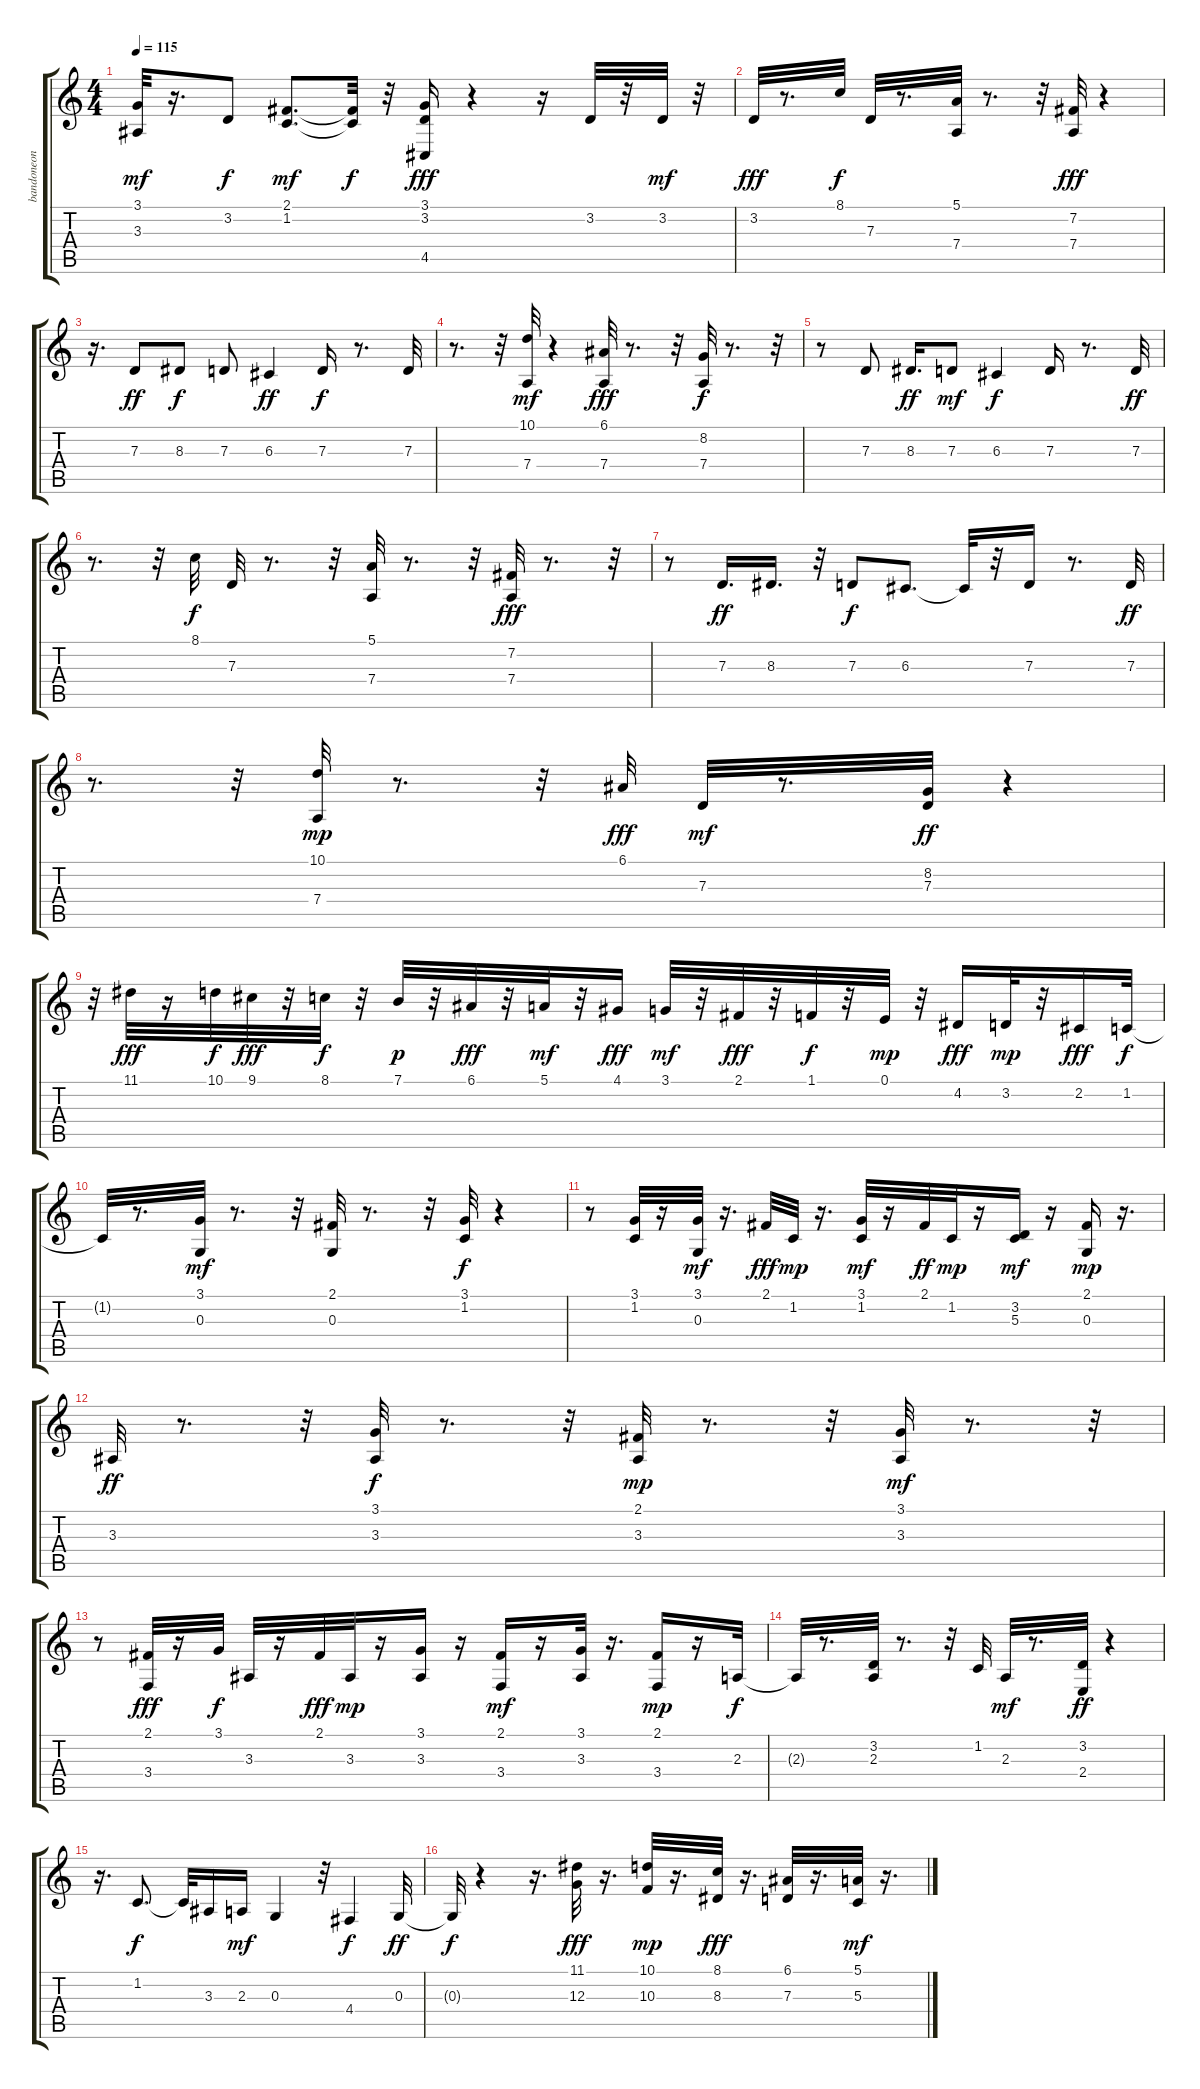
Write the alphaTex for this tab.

\track ("bandoneon" "bandoneon") {instrument tangoaccordion}
\staff {score tabs}
\tuning (E4 B3 G3 D3 A2 E2) {hide}
\ts (4 4)
\tempo 115
\clef g2
\ks c
(3.1 3.3).32{dy mf} r.16{d} 3.2.8{dy f} (2.1 1.2).8{d dy mf} (2.1{t} 1.2{t}).32{dy f} r.32 (3.1 3.2 4.5).16{dy fff} r.4 r.16 3.2.32 r.32 3.2.32{dy mf} r.32 |
3.2.32{dy fff} r.8{d} 8.1.32{dy f} 7.3.32 r.8{d} (5.1 7.4).32 r.8{d} r.32 (7.2 7.4).32{dy fff} r.4 |
r.16{d} 7.3.8{dy ff} 8.3.8{dy f} 7.3.8 6.3.4{dy ff} 7.3.16{dy f} r.8{d} 7.3.32 |
r.8{d} r.32 (10.1 7.4).32{dy mf} r.4 (6.1 7.4).32{dy fff} r.8{d} r.32 (8.2 7.4).32{dy f} r.8{d} r.32 |
r.8 7.3.8 8.3.16{d dy ff} 7.3.8{dy mf} 6.3.4{dy f} 7.3.16 r.8{d} 7.3.32{dy ff} |
r.8{d} r.32 8.1.32{dy f} 7.3.32 r.8{d} r.32 (5.1 7.4).32 r.8{d} r.32 (7.2 7.4).32{dy fff} r.8{d} r.32 |
r.8 7.3.16{d dy ff} 8.3.16{d} r.32 7.3.8{dy f} 6.3.8{d} 6.3{t}.32 r.32 7.3.16 r.8{d} 7.3.32{dy ff} |
r.8{d} r.32 (10.1 7.4).32{dy mp} r.8{d} r.32 6.1.32{dy fff} 7.3.32{dy mf} r.8{d} (8.2 7.3).32{dy ff} r.4 |
r.32 11.1.32{dy fff} r.16 10.1.32{dy f} 9.1.32{dy fff} r.32 8.1.32{dy f} r.32 7.1.32{dy p} r.32 6.1.32{dy fff} r.32 5.1.32{dy mf} r.32 4.1.16{dy fff} 3.1.32{dy mf} r.32 2.1.32{dy fff} r.32 1.1.32{dy f} r.32 0.1.32{dy mp} r.32 4.2.16{dy fff} 3.2.32{dy mp} r.32 2.2.16{dy fff} 1.2.32{dy f} |
1.2{t}.32 r.8{d} (3.1 0.3).32{dy mf} r.8{d} r.32 (2.1 0.3).32 r.8{d} r.32 (3.1 1.2).32{dy f} r.4 |
r.8 (3.1 1.2).32 r.16 (3.1 0.3).32{dy mf} r.16{d} 2.1.32{dy fff} 1.2.32{dy mp} r.16{d} (3.1 1.2).32{dy mf} r.16 2.1.32{dy ff} 1.2.32{dy mp} r.16 (3.2 5.3).16{dy mf} r.16 (2.1 0.3).16{dy mp} r.16{d} |
3.3.32{dy ff} r.8{d} r.32 (3.1 3.3).32{dy f} r.8{d} r.32 (2.1 3.3).32{dy mp} r.8{d} r.32 (3.1 3.3).32{dy mf} r.8{d} r.32 |
r.8 (2.1 3.4).32{dy fff} r.16 3.1.32{dy f} 3.3.32 r.16 2.1.32{dy fff} 3.3.32{dy mp} r.16 (3.1 3.3).16 r.16 (2.1 3.4).16{dy mf} r.16 (3.1 3.3).32 r.16{d} (2.1 3.4).16{dy mp} r.16 2.3.32{dy f} |
2.3{t}.32 r.8{d} (3.2 2.3).32 r.8{d} r.32 1.2.32 2.3.32{dy mf} r.8{d} (3.2 2.4).32{dy ff} r.4 |
r.16{d} 1.2.8{d dy f} 1.2{t}.32 3.3.16 2.3.16{dy mf} 0.3.4 r.32 4.4.4{dy f} 0.3.32{dy ff} |
0.3{t}.32{dy f} r.4 r.16{d} (11.1 12.3).32{dy fff} r.16{d} (10.1 10.3).32{dy mp} r.16{d} (8.1 8.3).32{dy fff} r.16{d} (6.1 7.3).32 r.16{d} (5.1 5.3).32{dy mf} r.16{d}
